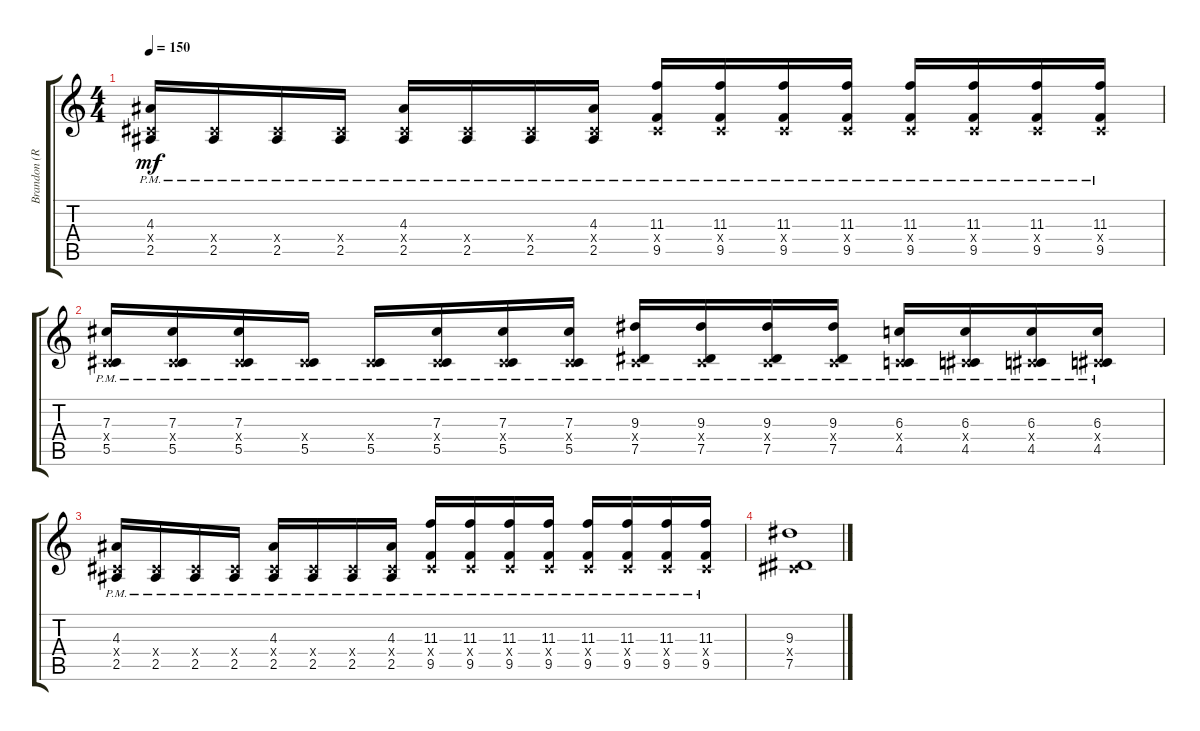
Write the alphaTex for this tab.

\track ("Brandon (Rhythm)" "Brandon (R") {instrument distortionguitar}
\staff {score tabs}
\tuning (Eb4 Bb3 Gb3 Db3 Ab2 Db2) {hide}
\ts (4 4)
\tempo 150
\clef g2
\ks c
(4.3{pm} 0.4{pm x} 2.5{pm}).16{dy mf} (0.4{pm x} 2.5{pm}).16 (0.4{pm x} 2.5{pm}).16 (0.4{pm x} 2.5{pm}).16 (4.3{pm} 0.4{pm x} 2.5{pm}).16 (0.4{pm x} 2.5{pm}).16 (0.4{pm x} 2.5{pm}).16 (4.3{pm} 0.4{pm x} 2.5{pm}).16 (11.3{pm} 0.4{pm x} 9.5{pm}).16 (11.3{pm} 0.4{pm x} 9.5{pm}).16 (11.3{pm} 0.4{pm x} 9.5{pm}).16 (11.3{pm} 0.4{pm x} 9.5{pm}).16 (11.3{pm} 0.4{pm x} 9.5{pm}).16 (11.3{pm} 0.4{pm x} 9.5{pm}).16 (11.3{pm} 0.4{pm x} 9.5{pm}).16 (11.3{pm} 0.4{pm x} 9.5{pm}).16 |
(7.3{pm} 0.4{pm x} 5.5{pm}).16 (7.3{pm} 0.4{pm x} 5.5{pm}).16 (7.3{pm} 0.4{pm x} 5.5{pm}).16 (0.4{pm x} 5.5{pm}).16 (0.4{pm x} 5.5{pm}).16 (7.3{pm} 0.4{pm x} 5.5{pm}).16 (7.3{pm} 0.4{pm x} 5.5{pm}).16 (7.3{pm} 0.4{pm x} 5.5{pm}).16 (9.3{pm} 0.4{pm x} 7.5{pm}).16 (9.3{pm} 0.4{pm x} 7.5{pm}).16 (9.3{pm} 0.4{pm x} 7.5{pm}).16 (9.3{pm} 0.4{pm x} 7.5{pm}).16 (6.3{pm} 0.4{pm x} 4.5{pm}).16 (6.3{pm} 0.4{pm x} 4.5{pm}).16 (6.3{pm} 0.4{pm x} 4.5{pm}).16 (6.3{pm} 0.4{pm x} 4.5{pm}).16 |
(4.3{pm} 0.4{pm x} 2.5{pm}).16 (0.4{pm x} 2.5{pm}).16 (0.4{pm x} 2.5{pm}).16 (0.4{pm x} 2.5{pm}).16 (4.3{pm} 0.4{pm x} 2.5{pm}).16 (0.4{pm x} 2.5{pm}).16 (0.4{pm x} 2.5{pm}).16 (4.3{pm} 0.4{pm x} 2.5{pm}).16 (11.3{pm} 0.4{pm x} 9.5{pm}).16 (11.3{pm} 0.4{pm x} 9.5{pm}).16 (11.3{pm} 0.4{pm x} 9.5{pm}).16 (11.3{pm} 0.4{pm x} 9.5{pm}).16 (11.3{pm} 0.4{pm x} 9.5{pm}).16 (11.3{pm} 0.4{pm x} 9.5{pm}).16 (11.3{pm} 0.4{pm x} 9.5{pm}).16 (11.3{pm} 0.4{pm x} 9.5{pm}).16 |
(9.3 0.4{x} 7.5).1
